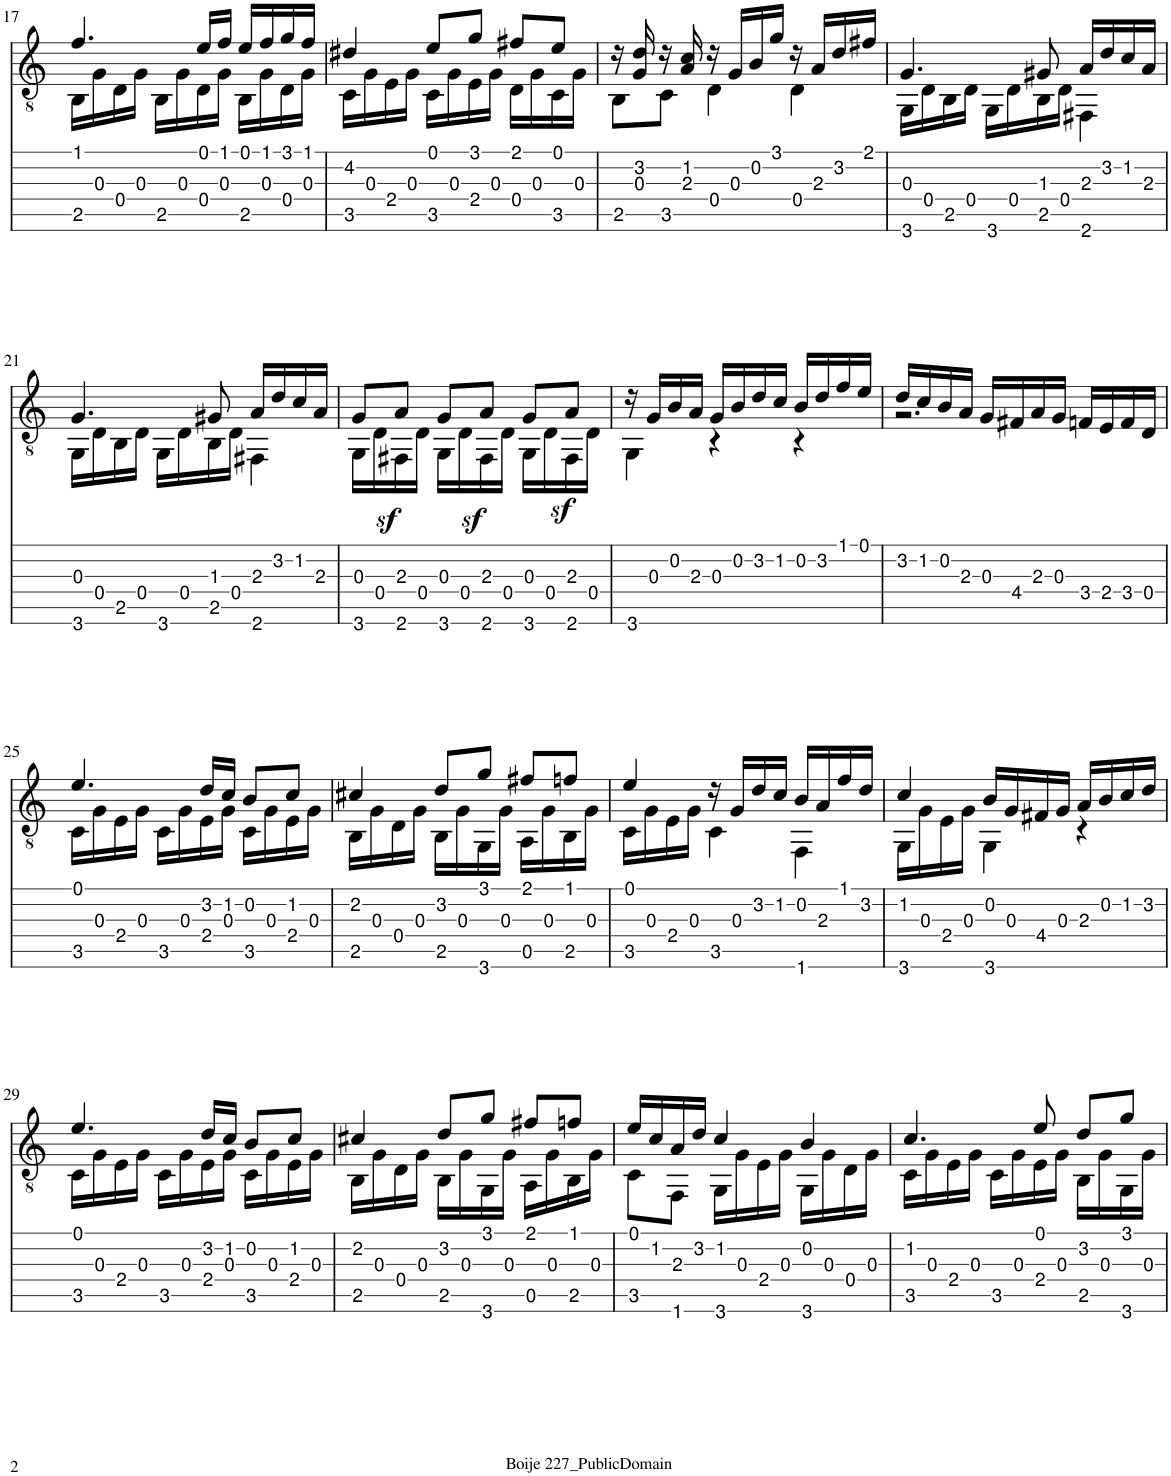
**kern	**kern	**dynam
*part1	*part1	*part1
*staff2	*staff1	*staff1/2
*I"Guitar	*	*
*I'Guit.	*	*
!!LO:PB:g=z
*	*clefGv2	*
*k[]	*k[]	*
*M3/4	*M3/4	*
=17	=17	=17
*^	*^	*
4.f	16BBLL	4.f/	16BB\LL	.
.	16GJ	.	16G\	.
.	16DL	.	16D\	.
.	16GJJ	.	16G\JJ	.
.	16BBLL	.	16BB\LL	.
.	16GJ	.	16G\	.
16eLL	16DL	16e/LL	16D\	.
16fJJ	16GJJ	16f/JJ	16G\JJ	.
16eLL	16BBLL	16e/LL	16BB\LL	.
16fJ	16GJ	16f/	16G\	.
16gL	16DL	16g/	16D\	.
16fJJ	16GJJ	16f/JJ	16G\JJ	.
=18	=18	=18	=18	=18
4d#	16CLL	4d#X/	16C\LL	.
.	16GJ	.	16G\	.
.	16EL	.	16E\	.
.	16GJJ	.	16G\JJ	.
8eL	16CLL	8e/L	16C\LL	.
.	16GJ	.	16G\	.
8gJ	16EL	8g/J	16E\	.
.	16GJJ	.	16G\JJ	.
8f#L	16DLL	8f#X/L	16D\LL	.
.	16GJ	.	16G\	.
8eJ	16CL	8e/J	16C\	.
.	16GJJ	.	16G\JJ	.
=19	=19	=19	=19	=19
16r	8BBL	16r	8BB\L	.
16G 16d	.	16G/ 16d/	.	.
16r	8CJ	16r	8C\J	.
16A 16c	.	16A/ 16c/	.	.
16r	4D	16r	4D\	.
16GLL	.	16G/LL	.	.
16B	.	16B/	.	.
16gJJ	.	16g/JJ	.	.
16r	4D	16r	4D\	.
16ALL	.	16A/LL	.	.
16d	.	16d/	.	.
16f#JJ	.	16f#X/JJ	.	.
=20	=20	=20	=20	=20
4.G	16GGLL	4.G/	16GG\LL	.
.	16DJ	.	16D\	.
.	16BBL	.	16BB\	.
.	16DJJ	.	16D\JJ	.
.	16GGLL	.	16GG\LL	.
.	16DJ	.	16D\	.
8G#	16BBL	8G#X/	16BB\	.
.	16DJJ	.	16D\JJ	.
16ALL	4FF#	16A/LL	4FF#X\	.
16dJ	.	16d/	.	.
16cL	.	16c/	.	.
16AJJ	.	16A/JJ	.	.
!!LO:LB:g=z	!!
=21	=21	=21	=21	=21
4.G	16GGLL	4.G/	16GG\LL	.
.	16DJ	.	16D\	.
.	16BBL	.	16BB\	.
.	16DJJ	.	16D\JJ	.
.	16GGLL	.	16GG\LL	.
.	16DJ	.	16D\	.
8G#X	16BBL	8G#X/	16BB\	.
.	16DJJ	.	16D\JJ	.
16ALL	4FF#X	16A/LL	4FF#X\	.
16dJ	.	16d/	.	.
16cL	.	16c/	.	.
16AJJ	.	16A/JJ	.	.
=22	=22	=22	=22	=22
8GL	16GGLL	8G/L	16GG\LL	.
!	!	!	!	!LO:DY:a=2
.	16DJ	.	16D\	sf
8AJ	16FF#L	8A/J	16FF#X\	.
.	16DJJ	.	16D\JJ	.
8GL	16GGLL	8G/L	16GG\LL	.
.	16DJ	.	16D\	.
!	!	!	!	!LO:DY:a=2
8AJ	16FF#L	8A/J	16FF#\	sf
.	16DJJ	.	16D\JJ	.
8GL	16GGLL	8G/L	16GG\LL	.
!	!	!	!	!LO:DY:a=2
.	16DJ	.	16D\	sf
8AJ	16FF#L	8A/J	16FF#\	.
.	16DJJ	.	16D\JJ	.
=23	=23	=23	=23	=23
16r	4GG	16r	4GG\	.
16GLL	.	16G/LL	.	.
16B	.	16B/	.	.
16AJJ	.	16A/JJ	.	.
16GLL	4r	16G/LL	4r	.
16BJ	.	16B/	.	.
16dL	.	16d/	.	.
16cJJ	.	16c/JJ	.	.
16BLL	4r	16B/LL	4r	.
16dJ	.	16d/	.	.
16fL	.	16f/	.	.
16eJJ	.	16e/JJ	.	.
=24	=24	=24	=24	=24
16dLL	2.r	16d/LL	2.r	.
16cJ	.	16c/	.	.
16BL	.	16B/	.	.
16AJJ	.	16A/JJ	.	.
16GLL	.	16G/LL	.	.
16F#J	.	16F#X/	.	.
16AL	.	16A/	.	.
16GJJ	.	16G/JJ	.	.
16FLL	.	16Fn/LL	.	.
16EJ	.	16E/	.	.
16FL	.	16F/	.	.
16DJJ	.	16D/JJ	.	.
!!LO:LB:g=z	!!
=25	=25	=25	=25	=25
4.e	16CLL	4.e/	16C\LL	.
.	16GJ	.	16G\	.
.	16EL	.	16E\	.
.	16GJJ	.	16G\JJ	.
.	16CLL	.	16C\LL	.
.	16GJ	.	16G\	.
16dLL	16EL	16d/LL	16E\	.
16cJJ	16GJJ	16c/JJ	16G\JJ	.
8BL	16CLL	8B/L	16C\LL	.
.	16GJ	.	16G\	.
8cJ	16EL	8c/J	16E\	.
.	16GJJ	.	16G\JJ	.
=26	=26	=26	=26	=26
4c#	16BBLL	4c#X/	16BB\LL	.
.	16GJ	.	16G\	.
.	16DL	.	16D\	.
.	16GJJ	.	16G\JJ	.
8dL	16BBLL	8d/L	16BB\LL	.
.	16GJ	.	16G\	.
8gJ	16GGL	8g/J	16GG\	.
.	16GJJ	.	16G\JJ	.
8f#L	16AALL	8f#X/L	16AA\LL	.
.	16GJ	.	16G\	.
8fJ	16BBL	8fn/J	16BB\	.
.	16GJJ	.	16G\JJ	.
=27	=27	=27	=27	=27
4e	16CLL	4e/	16C\LL	.
.	16GJ	.	16G\	.
.	16EL	.	16E\	.
.	16GJJ	.	16G\JJ	.
16r	4C	16r	4C\	.
16GLL	.	16G/LL	.	.
16d	.	16d/	.	.
16cJJ	.	16c/JJ	.	.
16BLL	4FF	16B/LL	4FF\	.
16AJ	.	16A/	.	.
16fL	.	16f/	.	.
16dJJ	.	16d/JJ	.	.
=28	=28	=28	=28	=28
4c	16GGLL	4c/	16GG\LL	.
.	16GJ	.	16G\	.
.	16EL	.	16E\	.
.	16GJJ	.	16G\JJ	.
16BLL	4GG	16B/LL	4GG\	.
16GJ	.	16G/	.	.
16F#L	.	16F#X/	.	.
16GJJ	.	16G/JJ	.	.
16ALL	4r	16A/LL	4r	.
16BJ	.	16B/	.	.
16cL	.	16c/	.	.
16dJJ	.	16d/JJ	.	.
!!LO:LB:g=z	!!
=29	=29	=29	=29	=29
4.e	16CLL	4.e/	16C\LL	.
.	16GJ	.	16G\	.
.	16EL	.	16E\	.
.	16GJJ	.	16G\JJ	.
.	16CLL	.	16C\LL	.
.	16GJ	.	16G\	.
16dLL	16EL	16d/LL	16E\	.
16cJJ	16GJJ	16c/JJ	16G\JJ	.
8BL	16CLL	8B/L	16C\LL	.
.	16GJ	.	16G\	.
8cJ	16EL	8c/J	16E\	.
.	16GJJ	.	16G\JJ	.
=30	=30	=30	=30	=30
4c#	16BBLL	4c#X/	16BB\LL	.
.	16GJ	.	16G\	.
.	16DL	.	16D\	.
.	16GJJ	.	16G\JJ	.
8dL	16BBLL	8d/L	16BB\LL	.
.	16GJ	.	16G\	.
8gJ	16GGL	8g/J	16GG\	.
.	16GJJ	.	16G\JJ	.
8f#L	16AALL	8f#X/L	16AA\LL	.
.	16GJ	.	16G\	.
8fJ	16BBL	8fn/J	16BB\	.
.	16GJJ	.	16G\JJ	.
=31	=31	=31	=31	=31
16eLL	8CL	16e/LL	8C\L	.
16cJ	.	16c/	.	.
16AL	8FFJ	16A/	8FF\J	.
16dJJ	.	16d/JJ	.	.
4c	16GGLL	4c/	16GG\LL	.
.	16GJ	.	16G\	.
.	16EL	.	16E\	.
.	16GJJ	.	16G\JJ	.
4B	16GGLL	4B/	16GG\LL	.
.	16GJ	.	16G\	.
.	16DL	.	16D\	.
.	16GJJ	.	16G\JJ	.
=32	=32	=32	=32	=32
4.c	16CLL	4.c/	16C\LL	.
.	16GJ	.	16G\	.
.	16EL	.	16E\	.
.	16GJJ	.	16G\JJ	.
.	16CLL	.	16C\LL	.
.	16GJ	.	16G\	.
8e	16EL	8e/	16E\	.
.	16GJJ	.	16G\JJ	.
8dL	16BBLL	8d/L	16BB\LL	.
.	16GJ	.	16G\	.
8gJ	16GGL	8g/J	16GG\	.
.	16GJJ	.	16G\JJ	.
*v	*v	*	*	*
*	*v	*v	*
=	=	=
*-	*-	*-
